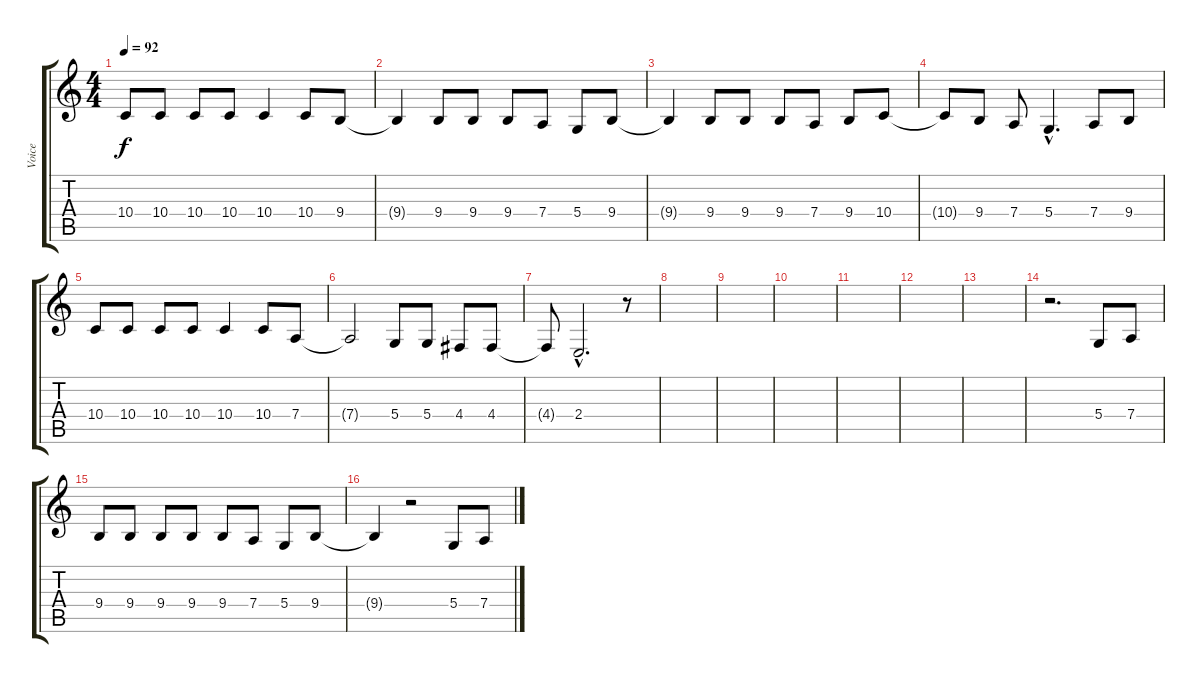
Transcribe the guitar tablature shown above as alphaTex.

\track ("Voice" "Voice") {instrument cello}
\staff {score tabs}
\tuning (E4 B3 G3 D3 A2 E2) {hide}
\ts (4 4)
\tempo 92
\clef g2
\ks c
10.4.8{dy f} 10.4.8 10.4.8 10.4.8 10.4.4 10.4.8 9.4.8 |
9.4{t}.4 9.4.8 9.4.8 9.4.8 7.4.8 5.4.8 9.4.8 |
9.4{t}.4 9.4.8 9.4.8 9.4.8 7.4.8 9.4.8 10.4.8 |
10.4{t}.8 9.4.8 7.4.8 5.4{hac}.4{d} 7.4.8 9.4.8 |
10.4.8 10.4.8 10.4.8 10.4.8 10.4.4 10.4.8 7.4.8 |
7.4{t}.2 5.4.8 5.4.8 4.4.8 4.4.8 |
4.4{t}.8 2.4{hac}.2{d} r.8 |
|
|
|
|
|
|
r.2{d} 5.4.8 7.4.8 |
9.4.8 9.4.8 9.4.8 9.4.8 9.4.8 7.4.8 5.4.8 9.4.8 |
9.4{t}.4 r.2 5.4.8 7.4.8
